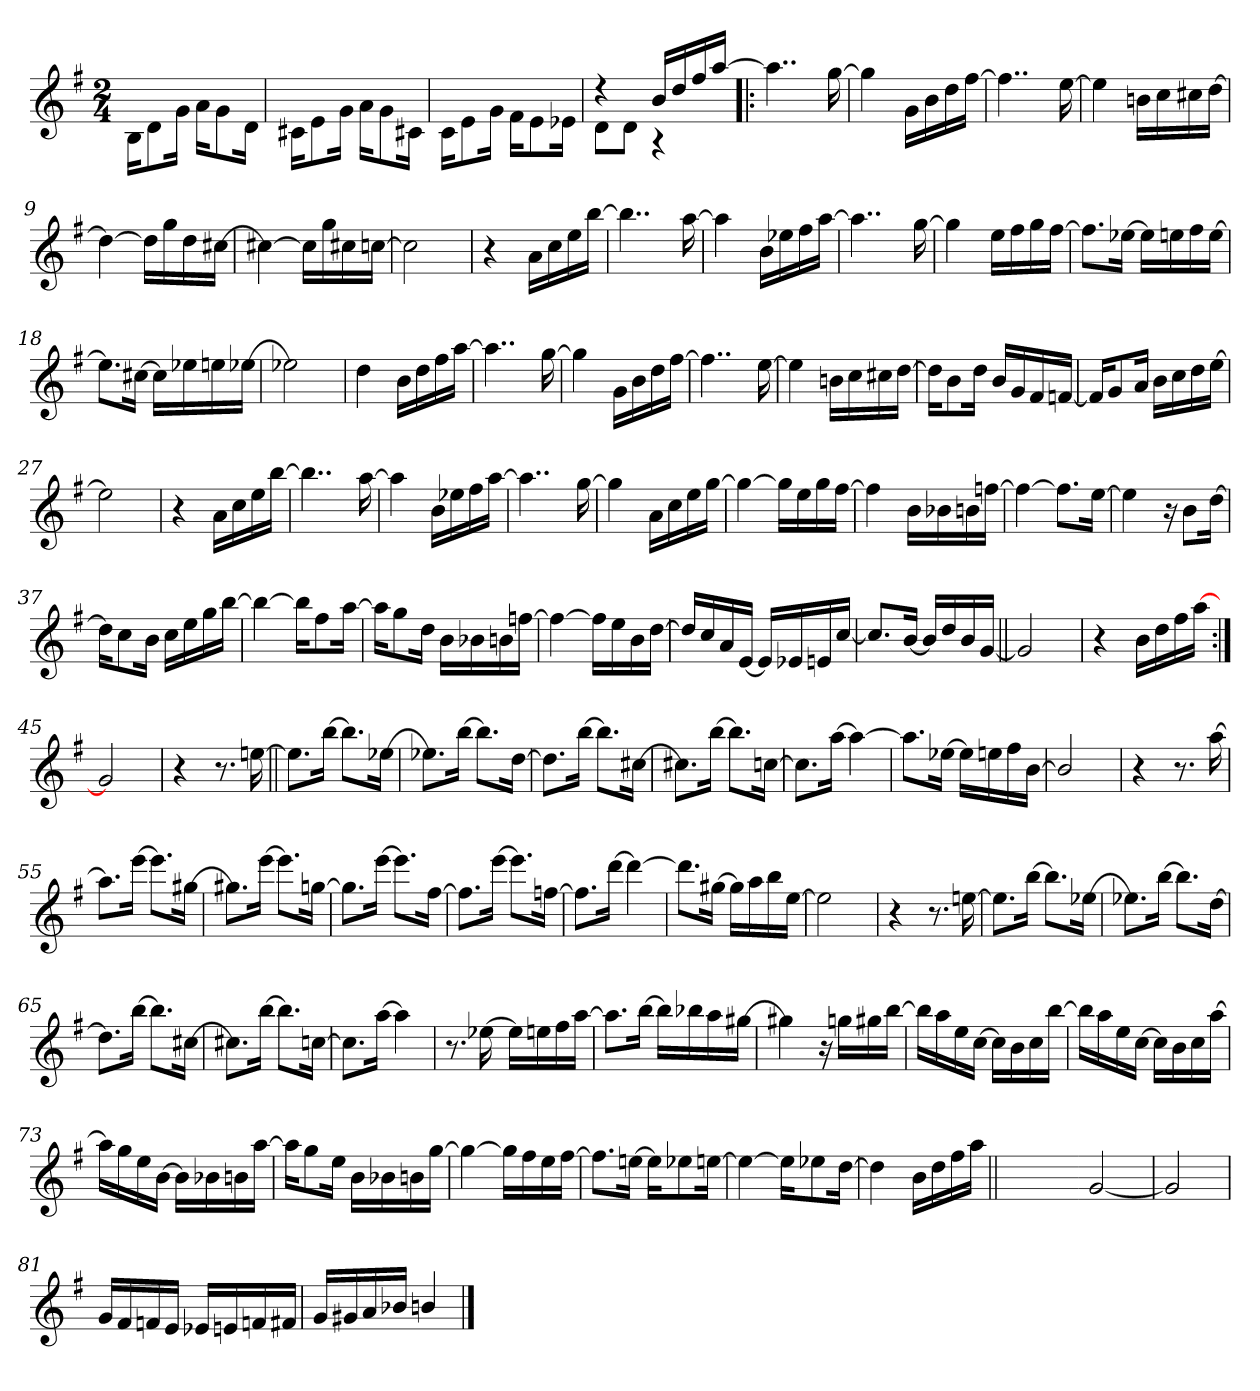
**kern
*part1
*staff1
*clefG2
*k[f#]
*G:
*M2/4
=1
16B!\KL
8d!\
16g!\Jk
16a!\KL
8g!\
16d!\Jk
=2
16c#X!\KL
8e!\
16g!\Jk
16a!\KL
8g!\
16c#X!\Jk
=3
16c!\KL
8e!\
16g!\Jk
16f#!\KL
8e!\
16e-X!\Jk
=4
*^
4r	8d!\L
.	8d!\J
16b/LL	4rA
16dd/	.
16ff#/	.
[>16aa/JJ	.
*v	*v
!!LO:LB:g=z
=5!|:
4..aa\]
[16gg\
=6
4gg\]
16g\LL
16b\
16dd\
[16ff#\JJ
=7
4..ff#\]
[16ee\
=8
4ee\]
16bn\LL
16cc\
16cc#X\
[16dd\JJ
=9
4dd\_
16dd\LL]
16gg\
16dd\
[16cc#X\JJ
!!LO:LB:g=z
=10
4cc#X\_
16cc#\LL]
16gg\
16cc#X\
[16ccn\JJ
=11
2cc\]
=12
4r
16a\LL
16cc\
16ee\
[16bb\JJ
=13
4..bb\]
[16aa\
=14
4aa\]
16b\LL
16ee-X\
16ff#\
[16aa\JJ
!!LO:LB:g=z
=15
4..aa\]
[16gg\
=16
4gg\]
16ee\LL
16ff#\
16gg\
[16ff#\JJ
=17
8.ff#\L]
[16ee-X\Jk
16ee-\LL]
16een\
16ff#\
[16ee\JJ
=18
8.ee\L]
[16cc#X\Jk
16cc#\LL]
16ee-X\
16een\
[16ee-X\JJ
=19
2ee-X\]
!!LO:LB:g=z
=20
4dd\
16b\LL
16dd\
16ff#\
[16aa\JJ
=21
4..aa\]
[16gg\
=22
4gg\]
16g\LL
16b\
16dd\
[16ff#\JJ
=23
4..ff#\]
[16ee\
=24
4ee\]
16bn\LL
16cc\
16cc#X\
[16dd\JJ
!!LO:LB:g=z
=25
16dd\KL]
8b\
16dd\Jk
16b/LL
16g/
16f#/
[16fn/JJ
=26
16fn/KL]
8g/
16a/Jk
16b\LL
16cc\
16dd\
[16ee\JJ
=27
2ee\]
=28
4r
16a\LL
16cc\
16ee\
[16bb\JJ
=29
4..bb\]
[16aa\
!!LO:LB:g=z
=30
4aa\]
16b\LL
16ee-X\
16ff#\
[16aa\JJ
=31
4..aa\]
[16gg\
=32
4gg\]
16a\LL
16cc\
16ee\
[16gg\JJ
=33
4gg\_
16gg\LL]
16ee\
16gg\
[16ff#\JJ
=34
4ff#\]
16b\LL
16b-X\
16bn\
[16ffn\JJ
!!LO:LB:g=z
=35
4ffn\_
8.ff\L]
[16ee\Jk
=36
4ee\]
16r
8b\L
[16dd\Jk
=37
16dd\KL]
8cc\
16b\Jk
16cc\LL
16ee\
16gg\
[16bb\JJ
=38
4bb\_
16bb\KL]
8ff#\
[16aa\Jk
=39
16aa\KL]
8gg\
16dd\Jk
16b\LL
16b-X\
16bn\
[16ffn\JJ
!!LO:LB:g=z
=40
4ffn\_
16ff\LL]
16ee\
16b\
[16dd\JJ
=41
16dd/LL]
16cc/
16a/
[16e/JJ
16e/LL]
16e-X/
16en/
[16cc/JJ
=42
8.cc/L]
[16b/Jk
16b/LL]
16dd/
16b/
[16g/JJ
=43||
2g/]
=44
4r
16b\LL
16dd\
16ff#\
[16aa\JJ
!!LO:PB:g=z
=45:|!
2g/]
=46
4r
8.r
[16een\
=47||
8.ee\L]
[16bb\Jk
8.bb\L]
[16ee-X\Jk
=48
8.ee-X\L]
[16bb\Jk
8.bb\L]
[16dd\Jk
=49
8.dd\L]
[16bb\Jk
8.bb\L]
[16cc#X\Jk
!!LO:LB:g=z
=50
8.cc#X\L]
[16bb\Jk
8.bb\L]
[16ccn\Jk
=51
8.cc\L]
[16aa\Jk
4aa\_
=52
8.aa\L]
[16ee-X\Jk
16ee-\LL]
16een\
16ff#\
[16b\JJ
=53
2b/]
=54
4r
8.r
[16aa\
!!LO:LB:g=z
=55
8.aa\L]
[16eee\Jk
8.eee\L]
[16gg#X\Jk
=56
8.gg#X\L]
[16eee\Jk
8.eee\L]
[16ggn\Jk
=57
8.gg\L]
[16eee\Jk
8.eee\L]
[16ff#\Jk
=58
8.ff#\L]
[16eee\Jk
8.eee\L]
[16ffn\Jk
=59
8.ffn\L]
[16ddd\Jk
4ddd\_
!!LO:LB:g=z
=60
8.ddd\L]
[16gg#X\Jk
16gg#\LL]
16aa\
16bb\
[16ee\JJ
=61
2ee\]
=62
4r
8.r
[16een\
=63
8.ee\L]
[16bb\Jk
8.bb\L]
[16ee-X\Jk
=64
8.ee-X\L]
[16bb\Jk
8.bb\L]
[16dd\Jk
!!LO:LB:g=z
=65
8.dd\L]
[16bb\Jk
8.bb\L]
[16cc#X\Jk
=66
8.cc#X\L]
[16bb\Jk
8.bb\L]
[16ccn\Jk
=67
8.cc\L]
[16aa\Jk
4aa\]
=68
8.r
[16ee-X\
16ee-\LL]
16een\
16ff#\
[16aa\JJ
=69
8.aa\L]
[16bb\Jk
16bb\LL]
16bb-X\
16aa\
[16gg#X\JJ
!!LO:LB:g=z
=70
4gg#X\]
16r
16ggn\LL
16gg#X\
[16bb\JJ
=71
16bb\LL]
16aa\
16ee\
[16cc\JJ
16cc\LL]
16b\
16cc\
[16bb\JJ
=72
16bb\LL]
16aa\
16ee\
[16cc\JJ
16cc\LL]
16b\
16cc\
[16aa\JJ
=73
16aa\LL]
16gg\
16ee\
[16b\JJ
16b\LL]
16b-X\
16bn\
[16aa\JJ
!!LO:LB:g=z
=74
16aa\KL]
8gg\
16ee\Jk
16b\LL
16b-X\
16bn\
[16gg\JJ
=75
4gg\_
16gg\LL]
16ff#\
16ee\
[16ff#\JJ
=76
8.ff#\L]
[16een\Jk
16ee\KL]
8ee-X\
[16een\Jk
=77
4ee\_
16ee\KL]
8ee-X\
[16dd\Jk
=78
4dd\]
16b\LL
16dd\
16ff#\
16aa\JJ
=78X781||
2ryy
!!LO:LB:g=z
=79-
[2g/
=80
2g/]
=81
16g/LL
16f#/
16fn/
16e/JJ
16e-X/LL
16en/
16fn/
16f#X/JJ
=82
16g/LL
16g#X/
16a/
16b-X/JJ
4bn/
==
*-
